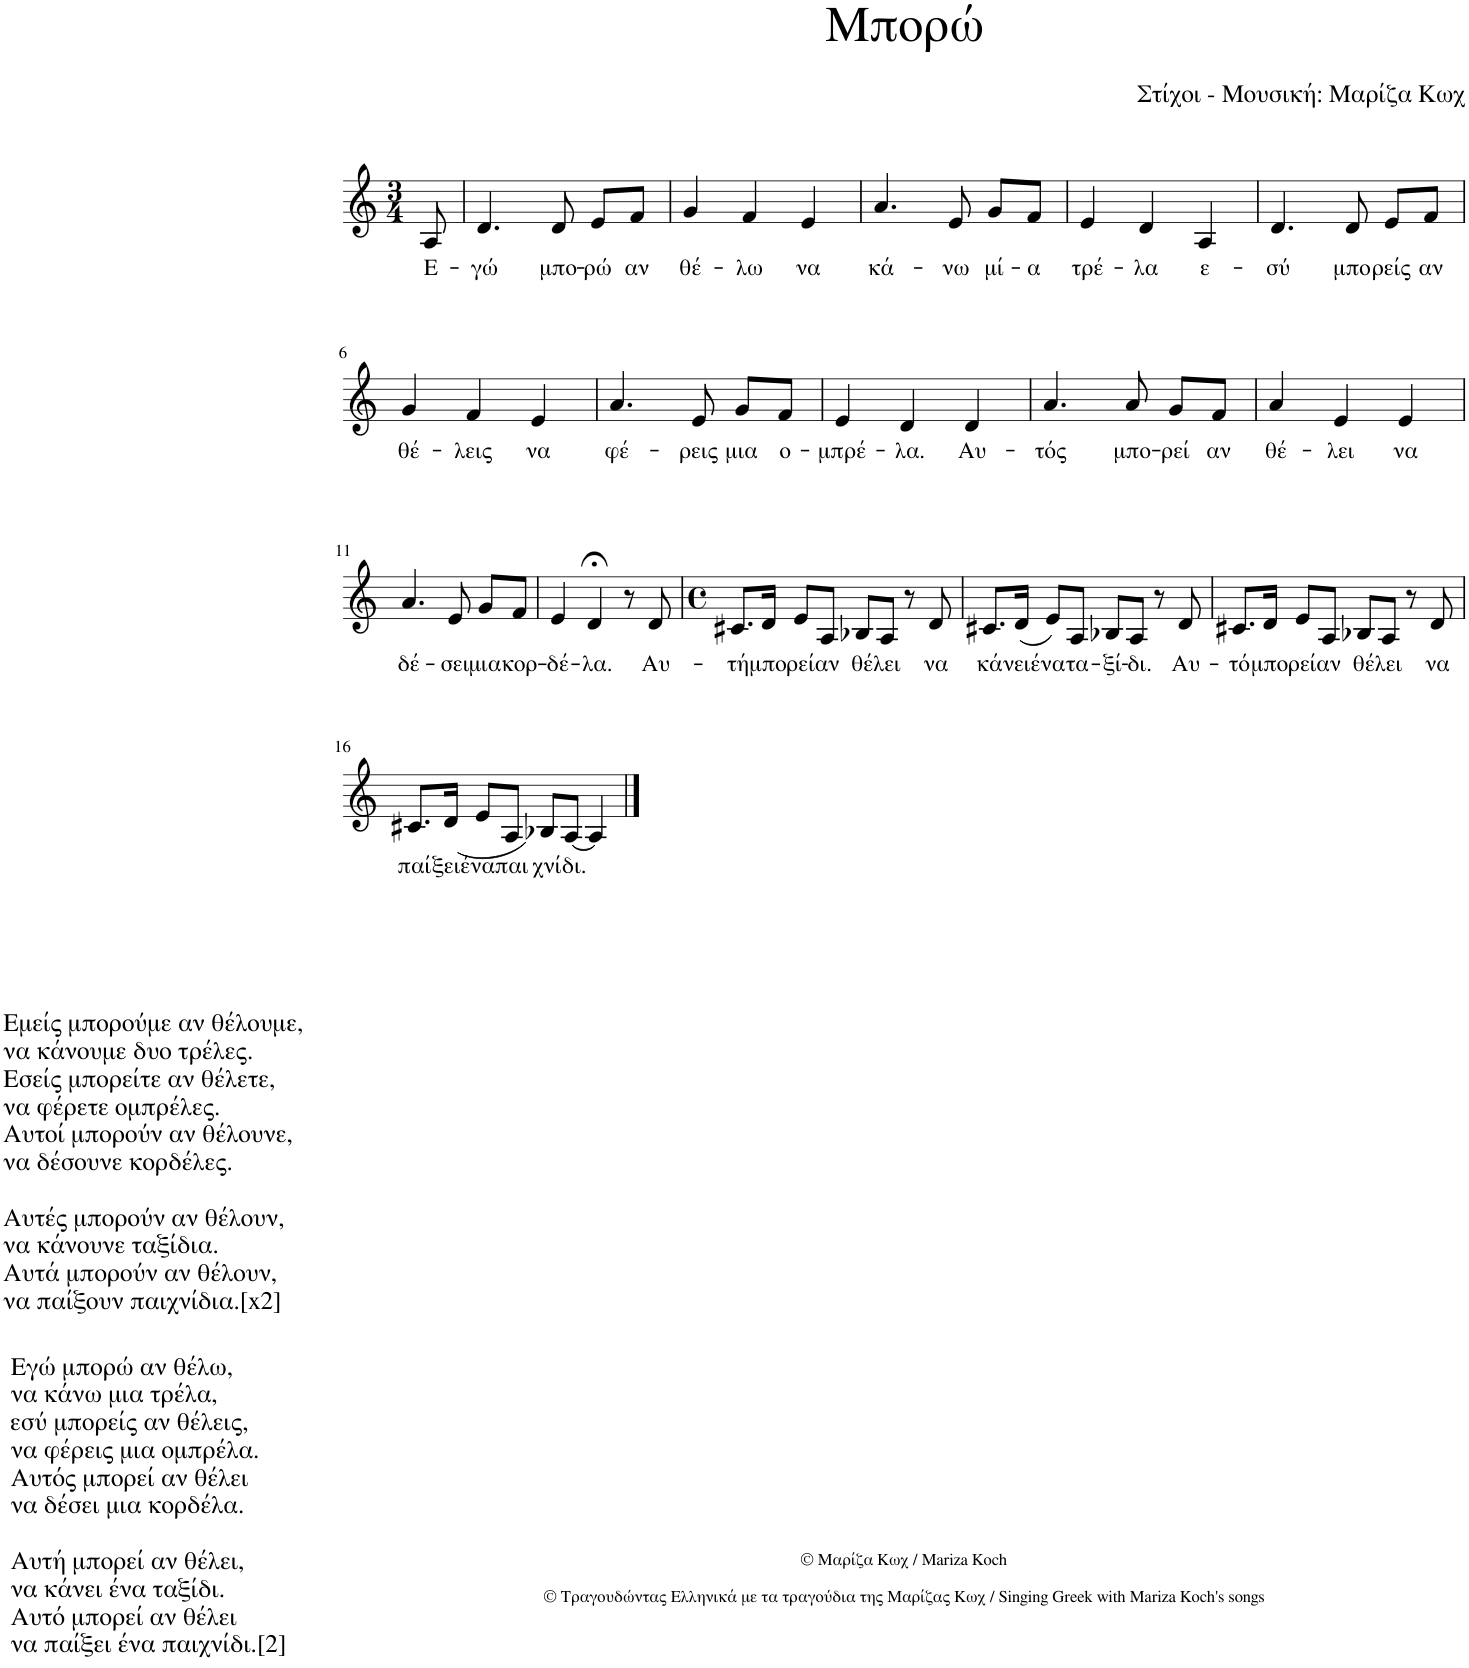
**kern	**text
*part1	*part1
*staff1	*staff1
*I"Φωνή	*
*clefG2	*
*k[]	*
*M3/4	*
=	=
!	!LO:LY:b
8A/	Ε-
=1	=1
!	!LO:LY:b
4.d/	-γώ
!	!LO:LY:b
8d/	μπο-
!	!LO:LY:b
8e/L	-ρώ
!	!LO:LY:b
8f/J	αν
=2	=2
!	!LO:LY:b
4g/	θέ-
!	!LO:LY:b
4f/	-λω
!	!LO:LY:b
4e/	να
=3	=3
!	!LO:LY:b
4.a/	κά-
!	!LO:LY:b
8e/	-νω
!	!LO:LY:b
8g/L	μί-
!	!LO:LY:b
8f/J	-α
=4	=4
!	!LO:LY:b
4e/	τρέ-
!	!LO:LY:b
4d/	-λα
!	!LO:LY:b
4A/	ε-
=5	=5
!	!LO:LY:b
4.d/	-σύ
!	!LO:LY:b
8d/	μπο
!	!LO:LY:b
8e/L	ρείς
!	!LO:LY:b
8f/J	αν
!!LO:LB:g=z
=6	=6
!	!LO:LY:b
4g/	θέ-
!	!LO:LY:b
4f/	-λεις
!	!LO:LY:b
4e/	να
=7	=7
!	!LO:LY:b
4.a/	φέ-
!	!LO:LY:b
8e/	-ρεις
!	!LO:LY:b
8g/L	μια
!	!LO:LY:b
8f/J	ο-
=8	=8
!	!LO:LY:b
4e/	-μπρέ-
!	!LO:LY:b
4d/	-λα.
!	!LO:LY:b
4d/	Αυ-
=9	=9
!	!LO:LY:b
4.a/	-τός
!	!LO:LY:b
8a/	μπο-
!	!LO:LY:b
8g/L	-ρεί
!	!LO:LY:b
8f/J	αν
=10	=10
!	!LO:LY:b
4a/	θέ-
!	!LO:LY:b
4e/	-λει
!	!LO:LY:b
4e/	να
!!LO:LB:g=z
=11	=11
!	!LO:LY:b
4.a/	δέ-
!	!LO:LY:b
8e/	-σει
!	!LO:LY:b
8g/L	μια
!	!LO:LY:b
8f/J	κορ-
=12	=12
!	!LO:LY:b
4e/	-δέ-
!	!LO:LY:b
4d;</	-λα.
8r	.
!	!LO:LY:b
8d/	Αυ-
=13	=13
*M4/4	*
*met(c)	*
!	!LO:LY:b
8.c#X/L	-τή
!	!LO:LY:b
16d/Jk	μπο-
!	!LO:LY:b
8e/L	-ρεί
!	!LO:LY:b
8A/J	αν
!	!LO:LY:b
8B-X/L	θέ-
!	!LO:LY:b
8A/J	-λει
8r	.
!	!LO:LY:b
8d/	να
=14	=14
!	!LO:LY:b
8.c#X/L	κά-
!	!LO:LY:b
(16d/Jk	-νειέ
!	!LO:LY:b
8e/L)	να
!	!LO:LY:b
8A/J	τα-
!	!LO:LY:b
8B-X/L	-ξί-
!	!LO:LY:b
8A/J	-δι.
8r	.
!	!LO:LY:b
8d/	Αυ-
=15	=15
!	!LO:LY:b
8.c#X/L	-τό
!	!LO:LY:b
16d/Jk	μπο-
!	!LO:LY:b
8e/L	-ρεί
!	!LO:LY:b
8A/J	αν
!	!LO:LY:b
8B-X/L	θέ-
!	!LO:LY:b
8A/J	-λει
8r	.
!	!LO:LY:b
8d/	να
!!LO:LB:g=z
=16	=16
!	!LO:LY:b
(8.c#X/L	παί-
!	!LO:LY:b
16d/Jk	-ξειέ-
!	!LO:LY:b
8e/L)	-να
!	!LO:LY:b
8A/J	παι-
!	!LO:LY:b
8B-X/L	-χνί-
!	!LO:LY:b
[8A/J	-δι.
!LO:TX:b:t=Εμείς μπορούμε αν θέλουμε,	!
!LO:TX:b:t=να κάνουμε δυο τρέλες.	!
!LO:TX:b:t=Εσείς μπορείτε αν θέλετε,	!
!LO:TX:b:t=να φέρετε ομπρέλες.	!
!LO:TX:b:t=Αυτοί μπορούν αν θέλουνε,	!
!LO:TX:b:t=να δέσουνε κορδέλες.	!
!LO:TX:b:t=Αυτές μπορούν αν θέλουν,	!
!LO:TX:b:t=να κάνουνε ταξίδια.	!
!LO:TX:b:t=Αυτά μπορούν αν θέλουν,	!
!LO:TX:b:t=να παίξουν παιχνίδια.[x2]	!
!LO:TX:b:t=Eγώ μπορώ αν θέλω,	!
!LO:TX:b:t=να κάνω μια τρέλα,	!
!LO:TX:b:t=εσύ μπορείς αν θέλεις,	!
!LO:TX:b:t=να φέρεις μια ομπρέλα.	!
!LO:TX:b:t=Αυτός μπορεί αν θέλει	!
!LO:TX:b:t=να δέσει μια κορδέλα.	!
!LO:TX:b:t=Αυτή μπορεί αν θέλει,	!
!LO:TX:b:t=να κάνει ένα ταξίδι.	!
!LO:TX:b:t=Αυτό μπορεί αν θέλει	!
!LO:TX:b:t=να παίξει ένα παιχνίδι.[2]	!
4A/]	.
==	==
*-	*-
